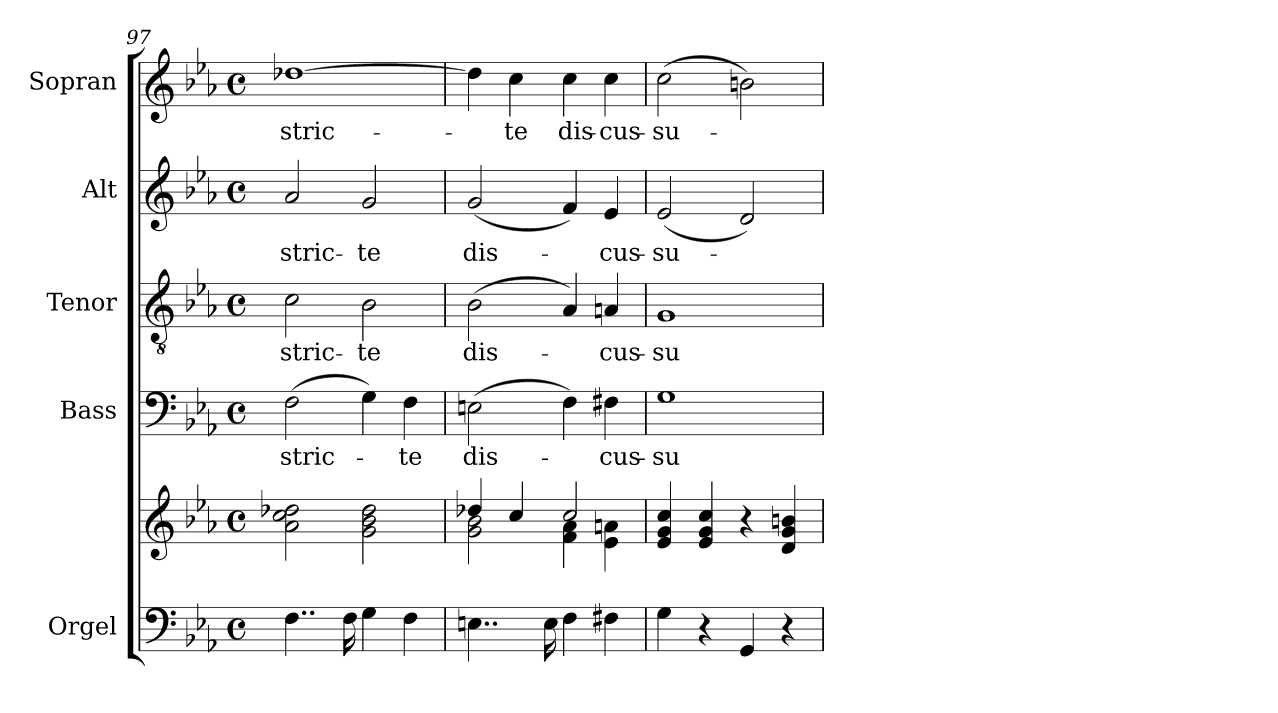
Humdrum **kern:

**kern	**kern	**kern	**text	**kern	**text	**kern	**text	**kern	**text
*part5	*part5	*part4	*part4	*part3	*part3	*part2	*part2	*part1	*part1
*staff6	*staff5	*staff4	*staff4	*staff3	*staff3	*staff2	*staff2	*staff1	*staff1
*I"Orgel	*	*I"Bass	*	*I"Tenor	*	*I"Alt	*	*I"Sopran	*
*I'Org.	*	*I'B.	*	*I'T.	*	*I'A.	*	*I'S.	*
*clefF4	*clefG2	*clefF4	*	*clefGv2	*	*clefG2	*	*clefG2	*
*k[b-e-a-]	*k[b-e-a-]	*k[b-e-a-]	*	*k[b-e-a-]	*	*k[b-e-a-]	*	*k[b-e-a-]	*
*E-:	*E-:	*E-:	*	*E-:	*	*E-:	*	*E-:	*
*M4/4	*M4/4	*M4/4	*	*M4/4	*	*M4/4	*	*M4/4	*
*met(c)	*met(c)	*met(c)	*	*met(c)	*	*met(c)	*	*met(c)	*
=97	=97	=97	=97	=97	=97	=97	=97	=97	=97
!	!	!	!LO:LY:b	!	!LO:LY:b	!	!LO:LY:b	!	!LO:LY:b
4..F\	2a-\ 2cc\ 2dd-X\	(>2F\	stric-	2c\	stric-	2a-/	stric-	[1dd-X	stric-
16F\	.	.	.	.	.	.	.	.	.
!	!	!	!	!	!LO:LY:b	!	!LO:LY:b	!	!
4G\	2g\ 2b-\ 2dd-\	4G\)	.	2B-\	-te	2g/	-te	.	.
!	!	!	!LO:LY:b	!	!	!	!	!	!
4F\	.	4F\	-te	.	.	.	.	.	.
=98	=98	=98	=98	=98	=98	=98	=98	=98	=98
*	*^	*	*	*	*	*	*	*	*
!	!	!	!	!LO:LY:b	!	!LO:LY:b	!	!LO:LY:b	!	!
4..En\	4dd-X/	2g\ 2b-\	(>2En\	dis-	(>2B-\	dis-	(<2g/	dis-	4dd-\]	.
!	!	!	!	!	!	!	!	!	!	!LO:LY:b
.	4cc/	.	.	.	.	.	.	.	4cc\	-te
16E\	.	.	.	.	.	.	.	.	.	.
!	!	!	!	!	!	!	!	!	!	!LO:LY:b
4F\	2cc/	4f\ 4a-\	4F\)	.	4A-/)	.	4f/)	.	4cc\	dis-
!	!	!	!	!LO:LY:b	!	!LO:LY:b	!	!LO:LY:b	!	!LO:LY:b
4F#X\	.	4e-\ 4an\	4F#X\	-cus-	4An/	-cus-	4e-/	-cus-	4cc\	-cus-
=99	=99	=99	=99	=99	=99	=99	=99	=99	=99	=99
!	!	!	!	!LO:LY:b	!	!LO:LY:b	!	!LO:LY:b	!	!LO:LY:b
*	*v	*v	*	*	*	*	*	*	*	*
4G\	4e-/ 4g/ 4cc/	1G	-su-	1G	-su-	(<2e-/	-su-	(>2cc\	-su-
4r	4e-/ 4g/ 4cc/	.	.	.	.	.	.	.	.
4GG/	4r	.	.	.	.	2d/)	.	2bn\)	.
4r	4d/ 4g/ 4bn/	.	.	.	.	.	.	.	.
=	=	=	=	=	=	=	=	=	=
*-	*-	*-	*-	*-	*-	*-	*-	*-	*-
